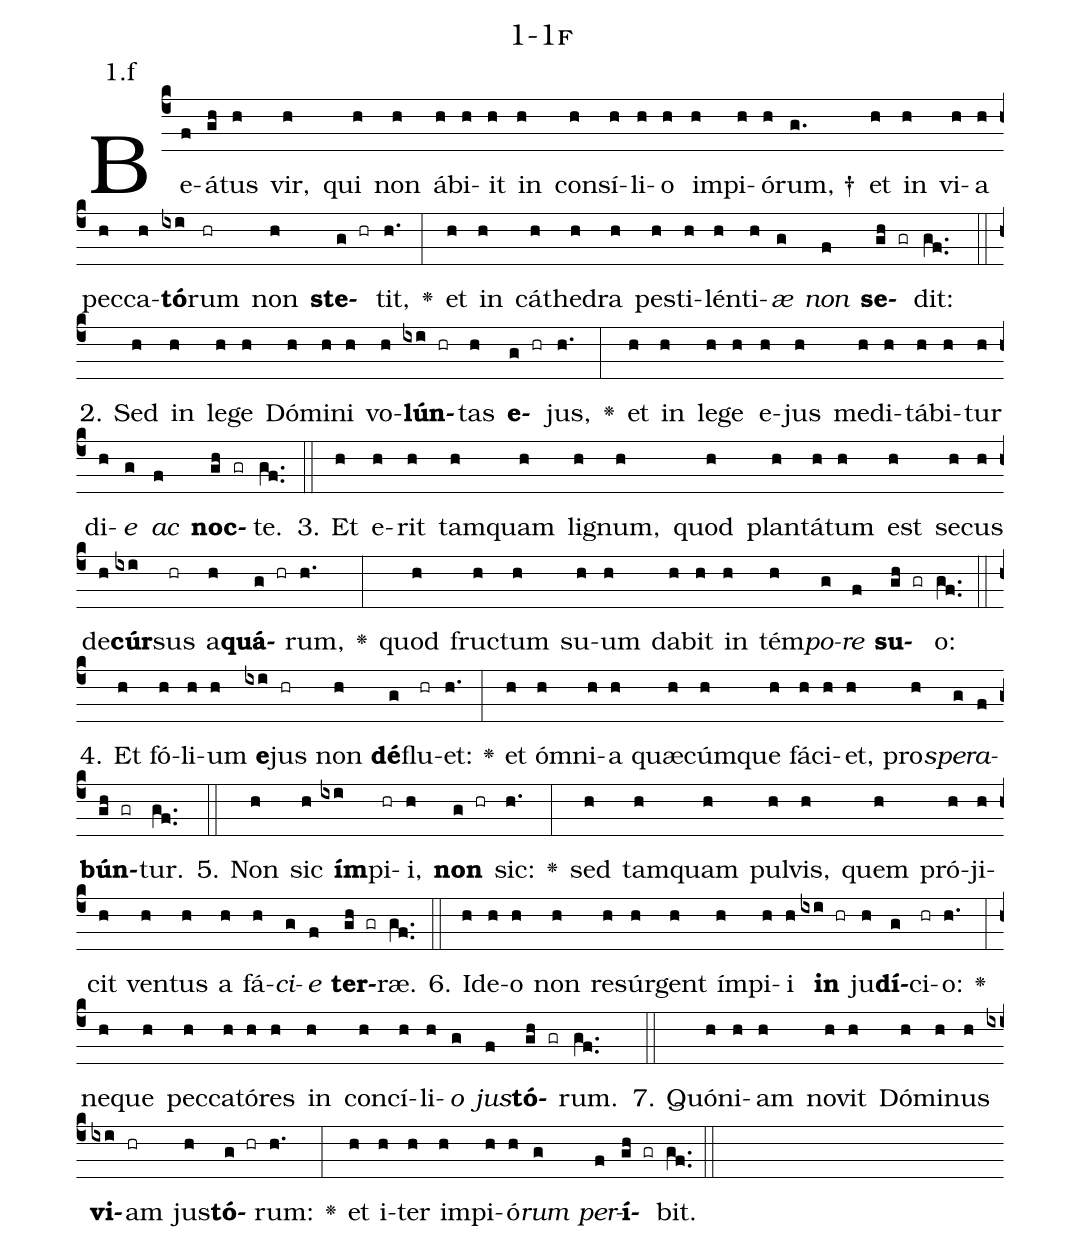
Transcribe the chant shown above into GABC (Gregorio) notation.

name: 1-1f;
annotation: 1.f;
%%
(c4)Be(f)á(gh)tus(h) vir,(h) qui(h) non(h) áb(h)i(h)it(h) in(h) con(h)sí(h)li(h)o(h) im(h)pi(h)ó(h)rum, †(g.) et(h) in(h) vi(h)a(h) pec(h)ca(h)<b>tó</b>(ixi)rum(hr) non(h) <b>ste</b>(g hr)tit,(h.) <v>\greheightstar</v>(:) et(h) in(h) cá(h)the(h)dra(h) pes(h)ti(h)lén(h)ti(h)<i>æ</i>(g) <i>non</i>(f) <b>se</b>(gh gr)dit:(gf..) (::)
2. Sed(h) in(h) le(h)ge(h) Dó(h)mi(h)ni(h) vo(h)<b>lún</b>(ixi hr)tas(h) <b>e</b>(g hr)jus,(h.) <v>\greheightstar</v>(:) et(h) in(h) le(h)ge(h) e(h)jus(h) me(h)di(h)tá(h)bi(h)tur(h) di(h)<i>e</i>(g) <i>ac</i>(f) <b>noc</b>(gh gr)te.(gf..) (::)
3. Et(h) e(h)rit(h) tam(h)quam(h) li(h)gnum,(h) quod(h) plan(h)tá(h)tum(h) est(h) se(h)cus(h) de(h)<b>cúr</b>(ixi)sus(hr) a(h)<b>quá</b>(g hr)rum,(h.) <v>\greheightstar</v>(:) quod(h) fruc(h)tum(h) su(h)um(h) da(h)bit(h) in(h) tém(h)<i>po</i>(g)<i>re</i>(f) <b>su</b>(gh gr)o:(gf..) (::)
4. Et(h) fó(h)li(h)um(h) <b>e</b>(ixi)jus(hr) non(h) <b>dé</b>(g)flu(hr)et:(h.) <v>\greheightstar</v>(:) et(h) óm(h)ni(h)a(h) quæ(h)cúm(h)que(h) fá(h)ci(h)et,(h) pro(h)<i>spe</i>(g)<i>ra</i>(f)<b>bún</b>(gh gr)tur.(gf..) (::)
5. Non(h) sic(h) <b>ím</b>(ixi)pi(hr)i,(h) <b>non</b>(g hr) sic:(h.) <v>\greheightstar</v>(:) sed(h) tam(h)quam(h) pul(h)vis,(h) quem(h) pró(h)ji(h)cit(h) ven(h)tus(h) a(h) fá(h)<i>ci</i>(g)<i>e</i>(f) <b>ter</b>(gh gr)ræ.(gf..) (::)
6. Id(h)e(h)o(h) non(h) re(h)súr(h)gent(h) ím(h)pi(h)i(h) <b>in</b>(ixi hr) ju(h)<b>dí</b>(g)ci(hr)o:(h.) <v>\greheightstar</v>(:) ne(h)que(h) pec(h)ca(h)tó(h)res(h) in(h) con(h)cí(h)li(h)<i>o</i>(g) <i>jus</i>(f)<b>tó</b>(gh gr)rum.(gf..) (::)
7. Quón(h)i(h)am(h) no(h)vit(h) Dó(h)mi(h)nus(h) <b>vi</b>(ixi)am(hr) jus(h)<b>tó</b>(g hr)rum:(h.) <v>\greheightstar</v>(:) et(h) i(h)ter(h) im(h)pi(h)ó(h)<i>rum</i>(g) <i>per</i>(f)<b>í</b>(gh gr)bit.(gf..) (::)
